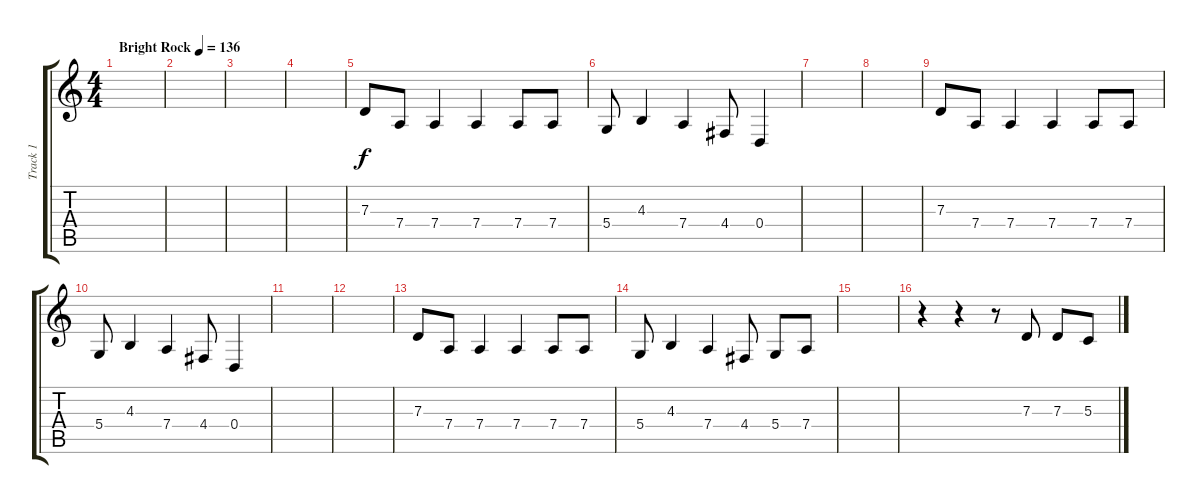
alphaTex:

\track ("Track 1" "Track 1") {instrument altosax}
\staff {score tabs}
\tuning (E4 B3 G3 D3 A2 E2) {hide}
\ts (4 4)
\tempo (136 "Bright Rock")
\clef g2
\ks c
|
|
|
|
7.3.8 7.4.8 7.4.4 7.4.4 7.4.8 7.4.8 |
5.4.8 4.3.4 7.4.4 4.4.8 0.4.4 |
|
|
7.3.8 7.4.8 7.4.4 7.4.4 7.4.8 7.4.8 |
5.4.8 4.3.4 7.4.4 4.4.8 0.4.4 |
|
|
7.3.8 7.4.8 7.4.4 7.4.4 7.4.8 7.4.8 |
5.4.8 4.3.4 7.4.4 4.4.8 5.4.8 7.4.8 |
|
r.4 r.4 r.8 7.3.8 7.3.8 5.3.8
